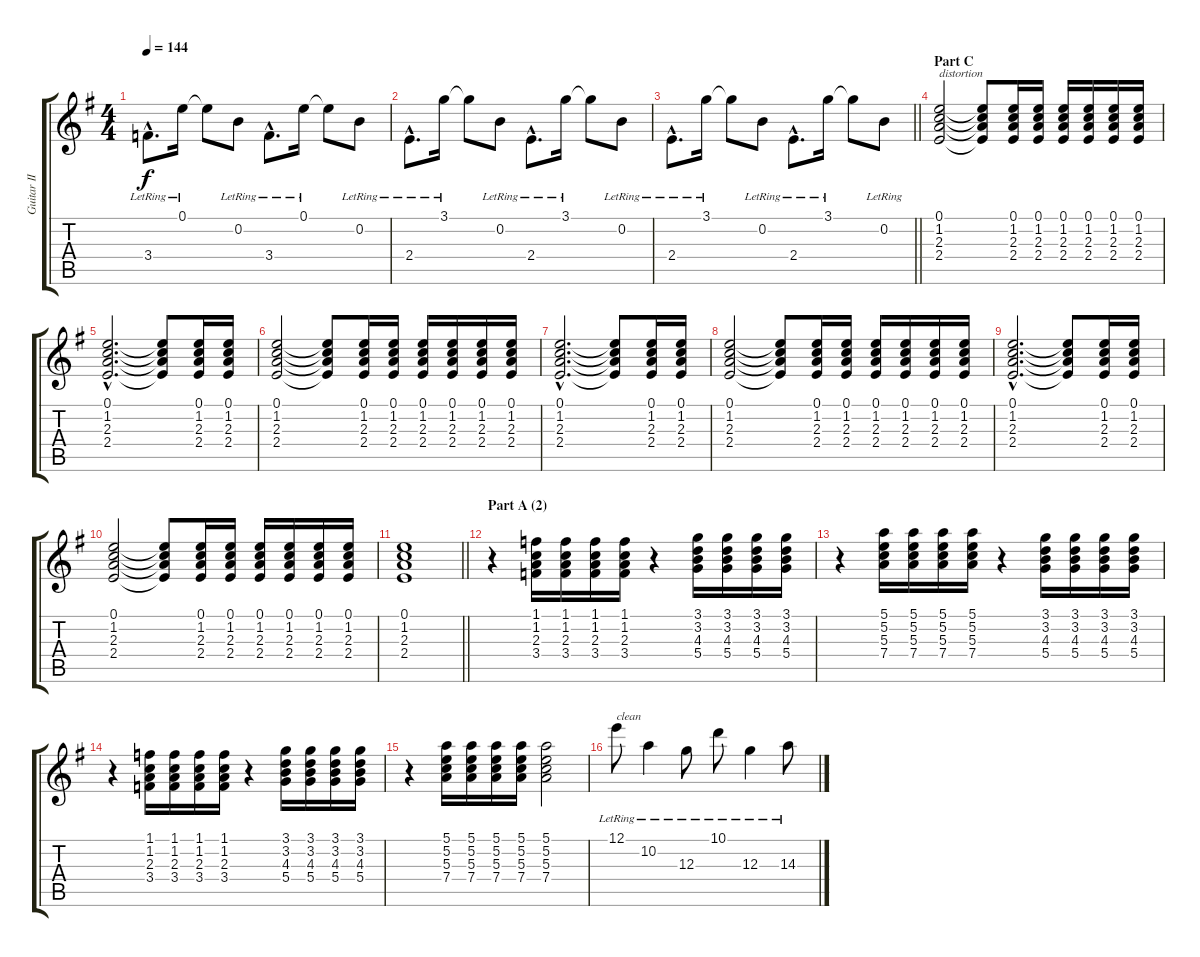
\track ("Guitar II (Inoran)" "Guitar II ") {instrument distortionguitar}
\staff {score tabs}
\tuning (E4 B3 G3 D3 A2 E2) {hide}
\ts (4 4)
\tempo 144
\clef g2
\ks g
3.4{hac lr}.8{d dy f} 0.1{lr}.16 0.1{t}.8 0.2{lr}.8 3.4{hac lr}.8{d} 0.1{lr}.16 0.1{t}.8 0.2{lr}.8 |
2.4{hac lr}.8{d} 3.1{lr}.16 3.1{t}.8 0.2{lr}.8 2.4{hac lr}.8{d} 3.1{lr}.16 3.1{t}.8 0.2{lr}.8 |
\barLineRight lightlight
2.4{hac lr}.8{d} 3.1{lr}.16 3.1{t}.8 0.2{lr}.8 2.4{hac lr}.8{d} 3.1{lr}.16 3.1{t}.8 0.2{lr}.8 |
\section ("" "Part C")
(0.1 1.2 2.3 2.4).2{txt "distortion" instrument distortionguitar} (0.1{t} 1.2{t} 2.3{t} 2.4{t}).8 (0.1 1.2 2.3 2.4).16 (0.1 1.2 2.3 2.4).16 (0.1 1.2 2.3 2.4).16 (0.1 1.2 2.3 2.4).16 (0.1 1.2 2.3 2.4).16 (0.1 1.2 2.3 2.4).16 |
(0.1{hac} 1.2{hac} 2.3{hac} 2.4{hac}).2{d} (0.1{t} 1.2{t} 2.3{t} 2.4{t}).8 (0.1 1.2 2.3 2.4).16 (0.1 1.2 2.3 2.4).16 |
(0.1 1.2 2.3 2.4).2 (0.1{t} 1.2{t} 2.3{t} 2.4{t}).8 (0.1 1.2 2.3 2.4).16 (0.1 1.2 2.3 2.4).16 (0.1 1.2 2.3 2.4).16 (0.1 1.2 2.3 2.4).16 (0.1 1.2 2.3 2.4).16 (0.1 1.2 2.3 2.4).16 |
(0.1{hac} 1.2{hac} 2.3{hac} 2.4{hac}).2{d} (0.1{t} 1.2{t} 2.3{t} 2.4{t}).8 (0.1 1.2 2.3 2.4).16 (0.1 1.2 2.3 2.4).16 |
(0.1 1.2 2.3 2.4).2 (0.1{t} 1.2{t} 2.3{t} 2.4{t}).8 (0.1 1.2 2.3 2.4).16 (0.1 1.2 2.3 2.4).16 (0.1 1.2 2.3 2.4).16 (0.1 1.2 2.3 2.4).16 (0.1 1.2 2.3 2.4).16 (0.1 1.2 2.3 2.4).16 |
(0.1{hac} 1.2{hac} 2.3{hac} 2.4{hac}).2{d} (0.1{t} 1.2{t} 2.3{t} 2.4{t}).8 (0.1 1.2 2.3 2.4).16 (0.1 1.2 2.3 2.4).16 |
(0.1 1.2 2.3 2.4).2 (0.1{t} 1.2{t} 2.3{t} 2.4{t}).8 (0.1 1.2 2.3 2.4).16 (0.1 1.2 2.3 2.4).16 (0.1 1.2 2.3 2.4).16 (0.1 1.2 2.3 2.4).16 (0.1 1.2 2.3 2.4).16 (0.1 1.2 2.3 2.4).16 |
\barLineRight lightlight
(0.1 1.2 2.3 2.4).1 |
\section ("" "Part A (2)")
r.4 (1.1 1.2 2.3 3.4).16 (1.1 1.2 2.3 3.4).16 (1.1 1.2 2.3 3.4).16 (1.1 1.2 2.3 3.4).16 r.4 (3.1 3.2 4.3 5.4).16 (3.1 3.2 4.3 5.4).16 (3.1 3.2 4.3 5.4).16 (3.1 3.2 4.3 5.4).16 |
r.4 (5.1 5.2 5.3 7.4).16 (5.1 5.2 5.3 7.4).16 (5.1 5.2 5.3 7.4).16 (5.1 5.2 5.3 7.4).16 r.4 (3.1 3.2 4.3 5.4).16 (3.1 3.2 4.3 5.4).16 (3.1 3.2 4.3 5.4).16 (3.1 3.2 4.3 5.4).16 |
r.4 (1.1 1.2 2.3 3.4).16 (1.1 1.2 2.3 3.4).16 (1.1 1.2 2.3 3.4).16 (1.1 1.2 2.3 3.4).16 r.4 (3.1 3.2 4.3 5.4).16 (3.1 3.2 4.3 5.4).16 (3.1 3.2 4.3 5.4).16 (3.1 3.2 4.3 5.4).16 |
r.4 (5.1 5.2 5.3 7.4).16 (5.1 5.2 5.3 7.4).16 (5.1 5.2 5.3 7.4).16 (5.1 5.2 5.3 7.4).16 (5.1 5.2 5.3 7.4).2 |
12.1{lr}.8{txt "clean" instrument electricguitarclean} 10.2{lr}.4 12.3{lr}.8 10.1{lr}.8 12.3{lr}.4 14.3{lr}.8
